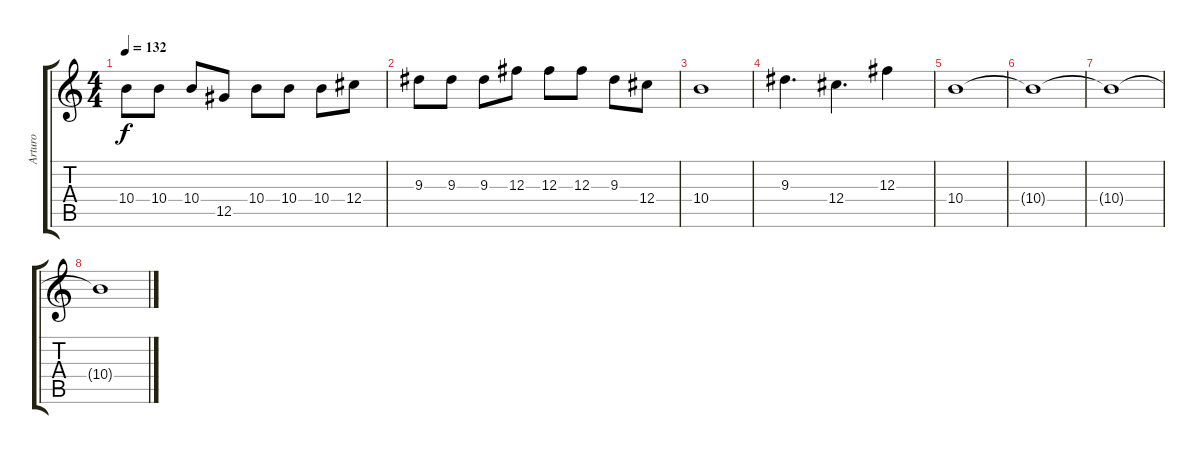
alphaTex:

\track ("Arturo" "Arturo") {instrument distortionguitar}
\staff {score tabs}
\tuning (Eb4 Bb3 Gb3 Db3 Ab2 Eb2) {hide}
\ts (4 4)
\tempo 132
\clef g2
\ks c
10.4.8{dy f} 10.4.8 10.4.8 12.5.8 10.4.8 10.4.8 10.4.8 12.4.8 |
9.3.8 9.3.8 9.3.8 12.3.8 12.3.8 12.3.8 9.3.8 12.4.8 |
10.4.1 |
9.3.4{d} 12.4.4{d} 12.3.4 |
10.4.1{volume 0} |
10.4{t}.1 |
10.4{t}.1 |
10.4{t}.1
